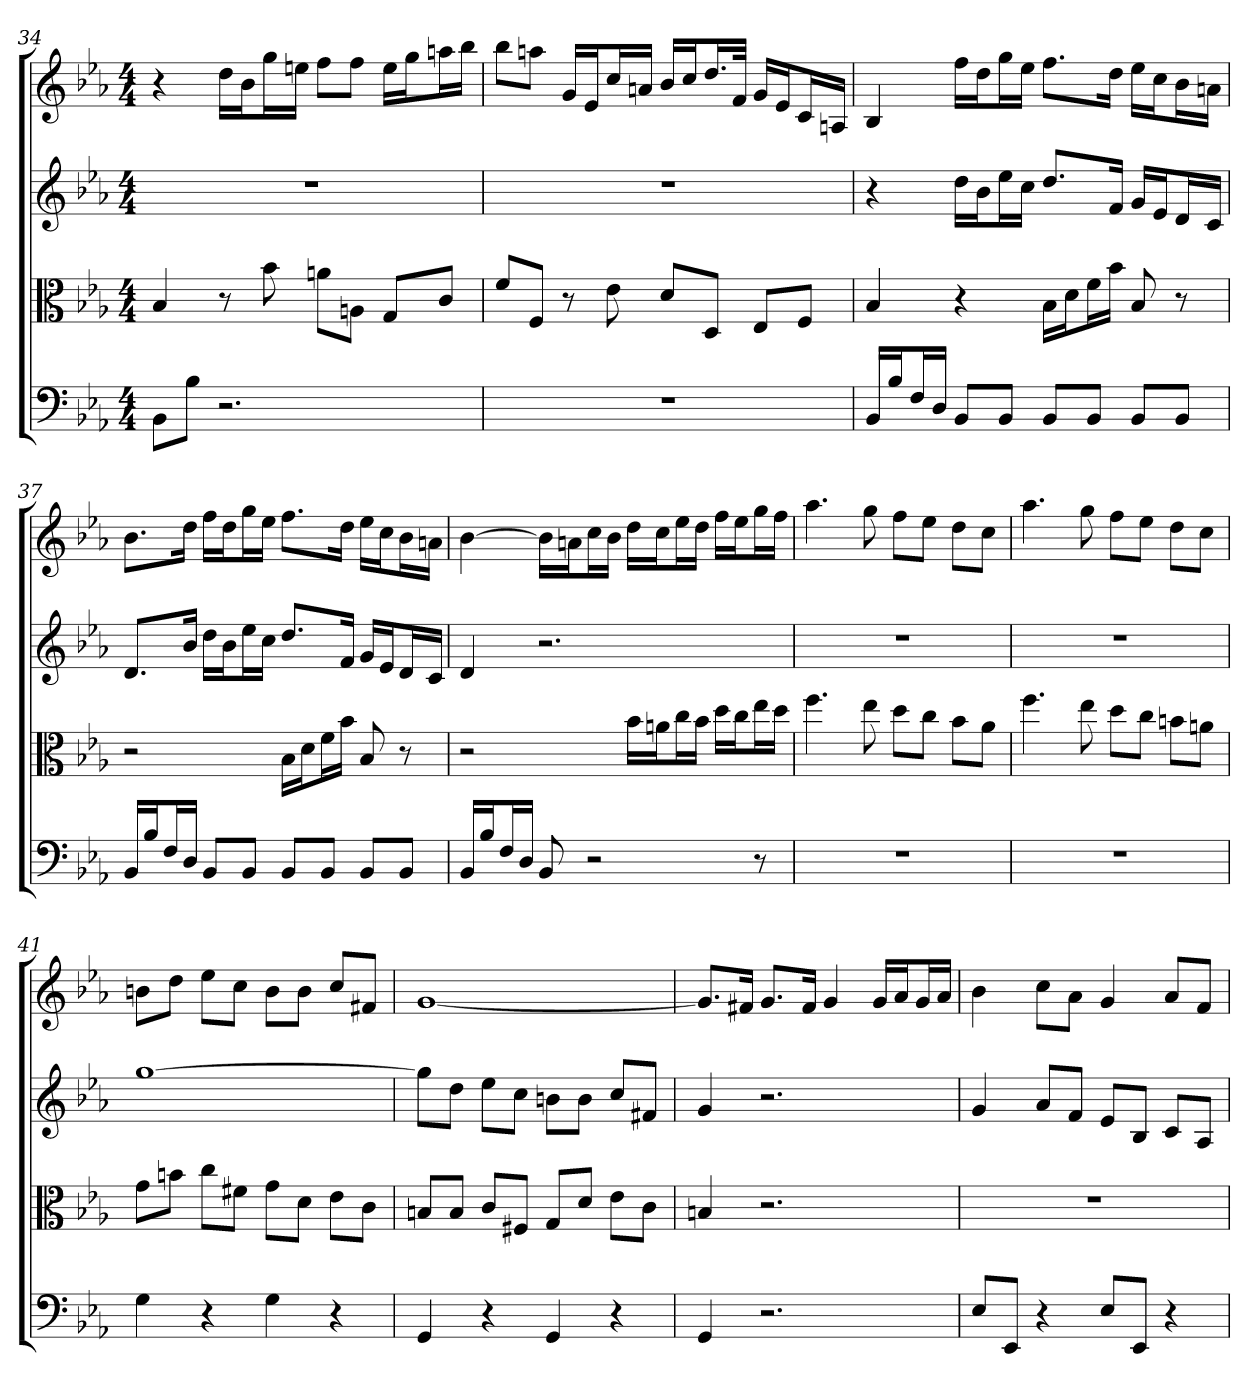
**kern	**kern	**kern	**kern
*part4	*part3	*part2	*part1
*staff4	*staff3	*staff2	*staff1
*clefF4	*clefC3	*	*
*k[b-e-a-]	*k[b-e-a-]	*k[b-e-a-]	*k[b-e-a-]
*E-:	*E-:	*E-:	*E-:
*M4/4	*M4/4	*M4/4	*M4/4
=34	=34	=34	=34
8BB-\L	4B-	1r	4r
8B-\J	.	.	.
2.r	8r	.	16ddLL
.	.	.	16b-J
.	8b-	.	16ggL
.	.	.	16eenJJ
.	8an\L	.	8ffL
.	8An\J	.	8ffJ
.	8G/L	.	16eeLL
.	.	.	16ggJ
.	8c/J	.	16aanL
.	.	.	16bb-JJ
=35	=35	=35	=35
1r	8f/L	1r	8bb-L
.	8F/J	.	8aanJ
.	8r	.	16gLL
.	.	.	16e-J
.	8e-	.	16ccL
.	.	.	16anJJ
.	8d/L	.	16b-LL
.	.	.	16ccJ
.	8D/J	.	16.ddL
.	.	.	32fJJk
.	8E-/L	.	16gLL
.	.	.	16e-J
.	8F/J	.	16cL
.	.	.	16AnJJ
=36	=36	=36	=36
16BB-/LL	4B-	4r	4B-
16B-/J	.	.	.
16F/L	.	.	.
16D/JJ	.	.	.
8BB-/L	4r	16ddLL	16ffLL
.	.	16b-J	16ddJ
8BB-/J	.	16ee-L	16ggL
.	.	16ccJJ	16ee-JJ
8BB-/L	16B-\LL	8.ddL	8.ffL
.	16d\J	.	.
8BB-/J	16f\L	.	.
.	16b-\JJ	16fJk	16ddJk
8BB-/L	8B-	16gLL	16ee-LL
.	.	16e-J	16ccJ
8BB-/J	8r	16dL	16b-L
.	.	16cJJ	16anJJ
=37	=37	=37	=37
16BB-/LL	2r	8.dL	8.b-L
16B-/J	.	.	.
16F/L	.	.	.
16D/JJ	.	16b-Jk	16ddJk
8BB-/L	.	16ddLL	16ffLL
.	.	16b-J	16ddJ
8BB-/J	.	16ee-L	16ggL
.	.	16ccJJ	16ee-JJ
8BB-/L	16B-\LL	8.ddL	8.ffL
.	16d\J	.	.
8BB-/J	16f\L	.	.
.	16b-\JJ	16fJk	16ddJk
8BB-/L	8B-	16gLL	16ee-LL
.	.	16e-J	16ccJ
8BB-/J	8r	16dL	16b-L
.	.	16cJJ	16anJJ
=38	=38	=38	=38
16BB-/LL	2r	4d	[4b-
16B-/J	.	.	.
16F/L	.	.	.
16D/JJ	.	.	.
8BB-	.	2.r	16b-LL]
.	.	.	16anJ
2r	.	.	16ccL
.	.	.	16b-JJ
.	16b-\LL	.	16ddLL
.	16an\J	.	16ccJ
.	16cc\L	.	16ee-L
.	16b-\JJ	.	16ddJJ
.	16dd\LL	.	16ffLL
.	16cc\J	.	16ee-J
8r	16ee-\L	.	16ggL
.	16dd\JJ	.	16ffJJ
=39	=39	=39	=39
1r	4.ff	1r	4.aa-
.	8ee-	.	8gg
.	8dd\L	.	8ffL
.	8cc\J	.	8ee-J
.	8b-\L	.	8ddL
.	8a-\J	.	8ccJ
=40	=40	=40	=40
1r	4.ff	1r	4.aa-
.	8ee-	.	8gg
.	8dd\L	.	8ffL
.	8cc\J	.	8ee-J
.	8bn\L	.	8ddL
.	8an\J	.	8ccJ
=41	=41	=41	=41
4G	8g\L	[1gg	8bnL
.	8bn\J	.	8ddJ
4r	8cc\L	.	8ee-L
.	8f#X\J	.	8ccJ
4G	8g\L	.	8bL
.	8d\J	.	8bJ
4r	8e-\L	.	8ccL
.	8c\J	.	8f#XJ
=42	=42	=42	=42
4GG	8Bn/L	8ggL]	[1g
.	8B/J	8ddJ	.
4r	8c/L	8ee-L	.
.	8F#X/J	8ccJ	.
4GG	8G/L	8bnL	.
.	8d/J	8bJ	.
4r	8e-\L	8ccL	.
.	8c\J	8f#XJ	.
=43	=43	=43	=43
4GG	4Bn	4g	8.gL]
.	.	.	16f#XJk
2.r	2.r	2.r	8.gL
.	.	.	16f#Jk
.	.	.	4g
.	.	.	16gLL
.	.	.	16a-J
.	.	.	16gL
.	.	.	16a-JJ
=44	=44	=44	=44
8E-/L	1r	4g	4b-
8EE-/J	.	.	.
4r	.	8a-L	8ccL
.	.	8fJ	8a-J
8E-/L	.	8e-L	4g
8EE-/J	.	8B-J	.
4r	.	8cL	8a-L
.	.	8A-J	8fJ
=	=	=	=
*-	*-	*-	*-
